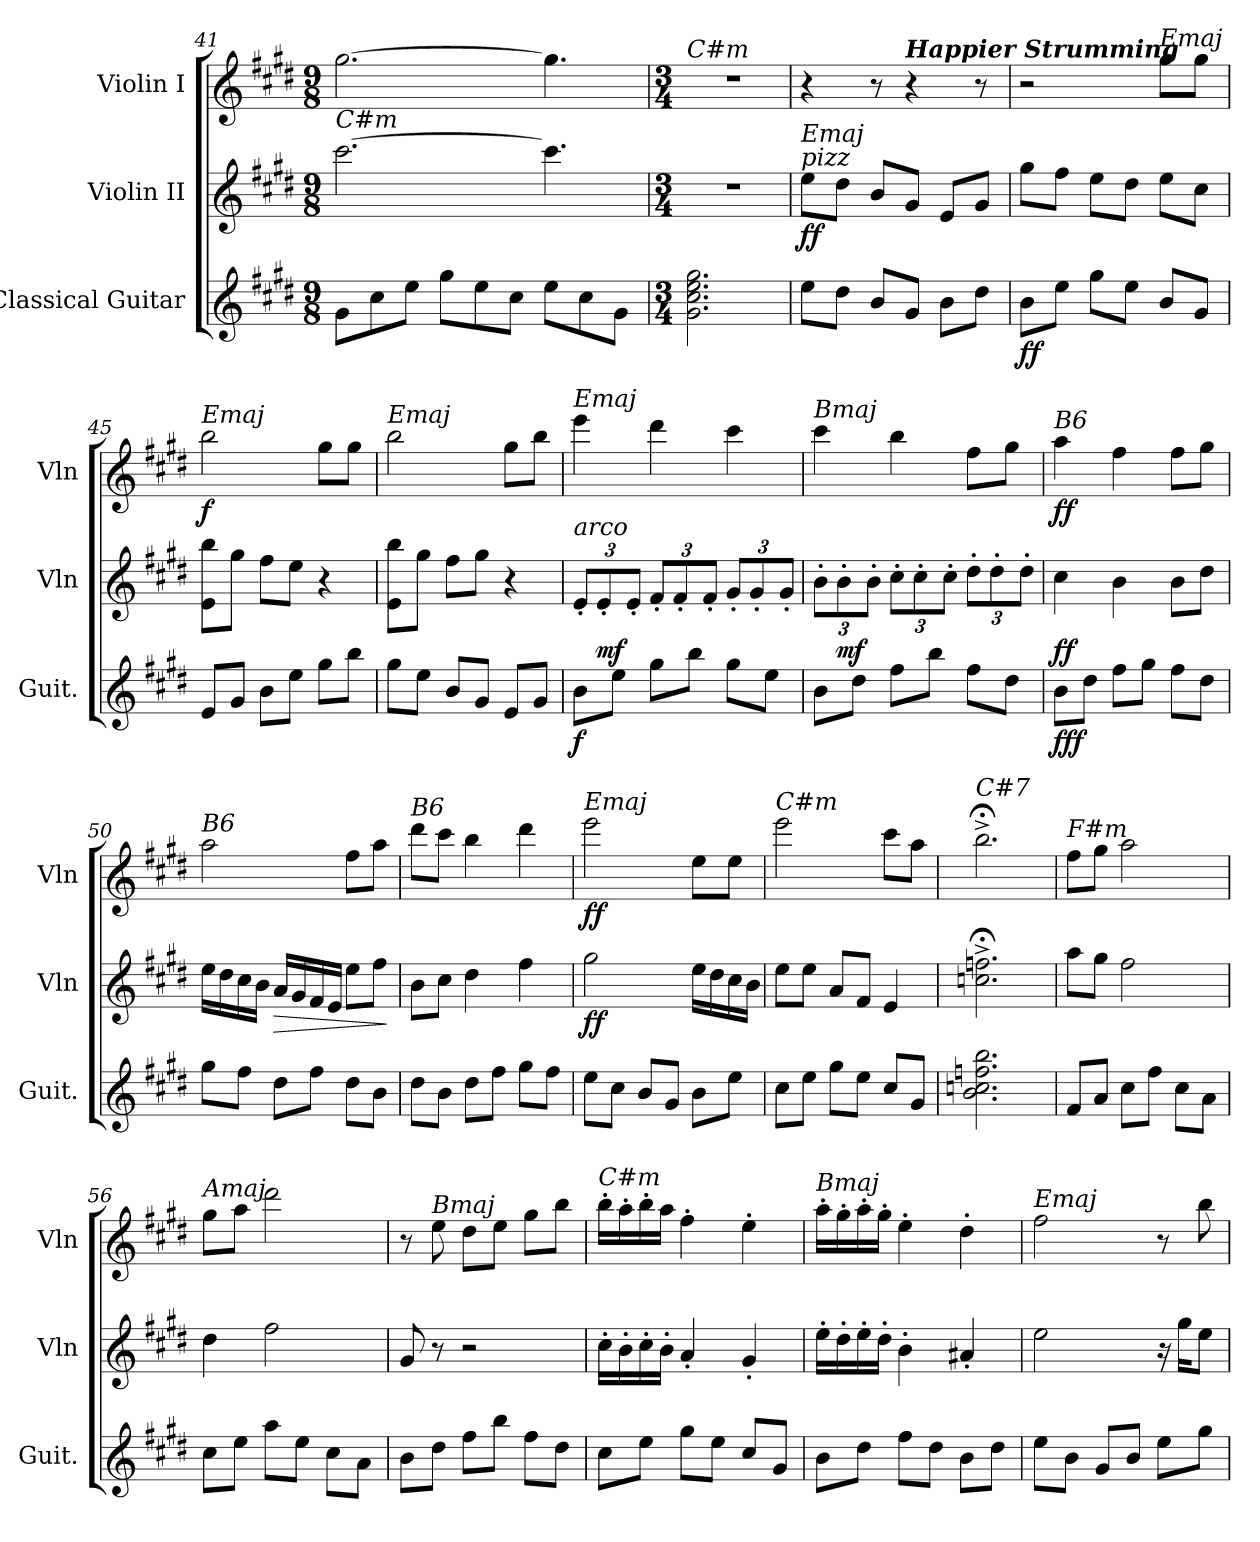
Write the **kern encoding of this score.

**kern	**dynam	**kern	**dynam	**kern	**dynam
*part3	*part3	*part2	*part2	*part1	*part1
*staff3	*staff3	*staff2	*staff2	*staff1	*staff1
*I"Classical Guitar	*	*I"Violin II	*	*I"Violin I	*
*I'Guit.	*	*I'Vln	*	*I'Vln	*
!!LO:PB:g=z
*clefG2	*	*clefG2	*	*clefG2	*
*k[f#c#g#d#]	*	*k[f#c#g#d#]	*	*k[f#c#g#d#]	*
*M9/8	*	*M9/8	*	*M9/8	*
=41	=41	=41	=41	=41	=41
!	!	!LO:TX:a:i:t=C#m	!	!	!
8g#\L	.	[2.ccc#\	.	[2.gg#\	.
8cc#\	.	.	.	.	.
8ee\J	.	.	.	.	.
8gg#\L	.	.	.	.	.
8ee\	.	.	.	.	.
8cc#\J	.	.	.	.	.
8ee\L	.	4.ccc#\]	.	4.gg#\]	.
8cc#\	.	.	.	.	.
8g#\J	.	.	.	.	.
=42	=42	=42	=42	=42	=42
*M3/4	*	*M3/4	*	*M3/4	*
!	!	!	!	!LO:TX:a:i:t=C#m	!
2.g#\ 2.cc#\ 2.ee\ 2.gg#\	.	2.r	.	2.r	.
=43	=43	=43	=43	=43	=43
!	!	!LO:TX:a:i:t=pizz	!	!	!
!	!	!LO:TX:a:i:t=Emaj	!	!	!
!	!	!	!LO:DY:b	!	!
8ee\L	.	8ee\L	ff	4r	.
8dd#\J	.	8dd#\J	.	.	.
8b/L	.	8b/L	.	8r	.
!	!	!	!	!LO:TX:a:Bi:t=Happier Strumming	!
8g#/J	.	8g#/J	.	4r	.
8b\L	.	8e/L	.	.	.
8dd#\J	.	8g#/J	.	8r	.
=44	=44	=44	=44	=44	=44
!	!LO:DY:b	!	!	!	!
8b\L	ff	8gg#\L	.	2r	.
8ee\J	.	8ff#\J	.	.	.
8gg#\L	.	8ee\L	.	.	.
8ee\J	.	8dd#\J	.	.	.
!	!	!	!	!LO:TX:a:i:t=Emaj	!
8b/L	.	8ee\L	.	8gg#\L	.
8g#/J	.	8cc#\J	.	8gg#\J	.
=45	=45	=45	=45	=45	=45
!	!	!	!	!LO:TX:a:i:t=Emaj	!
!	!	!	!	!	!LO:DY:b
8e/L	.	8e\ 8bb\L	.	2bb\	f
8g#/J	.	8gg#\J	.	.	.
8b\L	.	8ff#\L	.	.	.
8ee\J	.	8ee\J	.	.	.
8gg#\L	.	4r	.	8gg#\L	.
8bb\J	.	.	.	8gg#\J	.
=46	=46	=46	=46	=46	=46
!	!	!	!	!LO:TX:a:i:t=Emaj	!
8gg#\L	.	8e\ 8bb\L	.	2bb\	.
8ee\J	.	8gg#\J	.	.	.
8b/L	.	8ff#\L	.	.	.
8g#/J	.	8gg#\J	.	.	.
8e/L	.	4r	.	8gg#\L	.
8g#/J	.	.	.	8bb\J	.
!!LO:LB:g=z
=47	=47	=47	=47	=47	=47
*	*	*Xbrackettup	*	*	*
!	!	!	!	!LO:TX:a:i:t=Emaj	!
!	!	!LO:TX:a:i:t=arco	!	!	!
!	!LO:DY:b	!	!	!	!
8b\L	f	12e'/L	.	4eee\	.
!	!	!	!LO:DY:b	!	!
.	.	12e'/	mf	.	.
8ee\J	.	.	.	.	.
.	.	12e'/J	.	.	.
8gg#\L	.	12f#'/L	.	4ddd#\	.
.	.	12f#'/	.	.	.
8bb\J	.	.	.	.	.
.	.	12f#'/J	.	.	.
8gg#\L	.	12g#'/L	.	4ccc#\	.
.	.	12g#'/	.	.	.
8ee\J	.	.	.	.	.
.	.	12g#'/J	.	.	.
=48	=48	=48	=48	=48	=48
!	!	!	!	!LO:TX:a:i:t=Bmaj	!
8b\L	.	12b'\L	.	4ccc#\	.
!	!	!	!LO:DY:b	!	!
.	.	12b'\	mf	.	.
8dd#\J	.	.	.	.	.
.	.	12b'\J	.	.	.
8ff#\L	.	12cc#'\L	.	4bb\	.
.	.	12cc#'\	.	.	.
8bb\J	.	.	.	.	.
.	.	12cc#'\J	.	.	.
8ff#\L	.	12dd#'\L	.	8ff#\L	.
.	.	12dd#'\	.	.	.
8dd#\J	.	.	.	8gg#\J	.
.	.	12dd#'\J	.	.	.
=49	=49	=49	=49	=49	=49
!	!	!	!	!LO:TX:a:i:t=B6	!
!	!LO:DY:b	!	!LO:DY:b	!	!LO:DY:b
8b\L	fff	4cc#\	ff	4aa\	ff
8dd#\J	.	.	.	.	.
8ff#\L	.	4b\	.	4ff#\	.
8gg#\J	.	.	.	.	.
8ff#\L	.	8b\L	.	8ff#\L	.
8dd#\J	.	8dd#\J	.	8gg#\J	.
=50	=50	=50	=50	=50	=50
!	!	!	!	!LO:TX:a:i:t=B6	!
8gg#\L	.	16ee\LL	.	2aa\	.
.	.	16dd#\	.	.	.
8ff#\J	.	16cc#\	.	.	.
.	.	16b\JJ	.	.	.
!	!	!	!LO:HP:b	!	!
8dd#\L	.	16a/LL	>	.	.
.	.	16g#/	.	.	.
8ff#\J	.	16f#/	.	.	.
.	.	16e/JJ	.	.	.
8dd#\L	.	8ee\L	.	8ff#\L	.
8b\J	.	8ff#\J	.	8aa\J	.
.	.	.	]	.	.
!!LO:LB:g=z
=51	=51	=51	=51	=51	=51
!	!	!	!	!LO:TX:a:i:t=B6	!
8dd#\L	.	8b\L	.	8ddd#\L	.
8b\J	.	8cc#\J	.	8ccc#\J	.
8dd#\L	.	4dd#\	.	4bb\	.
8ff#\J	.	.	.	.	.
8gg#\L	.	4ff#\	.	4ddd#\	.
8ff#\J	.	.	.	.	.
=52	=52	=52	=52	=52	=52
!	!	!	!	!LO:TX:a:i:t=Emaj	!
!	!	!	!LO:DY:b	!	!LO:DY:b
8ee\L	.	2gg#\	ff	2eee\	ff
8cc#\J	.	.	.	.	.
8b/L	.	.	.	.	.
8g#/J	.	.	.	.	.
8b\L	.	16ee\LL	.	8ee\L	.
.	.	16dd#\	.	.	.
8ee\J	.	16cc#\	.	8ee\J	.
.	.	16b\JJ	.	.	.
=53	=53	=53	=53	=53	=53
!	!	!	!	!LO:TX:a:i:t=C#m	!
8cc#\L	.	8ee\L	.	2eee\	.
8ee\J	.	8ee\J	.	.	.
8gg#\L	.	8a/L	.	.	.
8ee\J	.	8f#/J	.	.	.
8cc#/L	.	4e/	.	8ccc#\L	.
8g#/J	.	.	.	8aa\J	.
=54	=54	=54	=54	=54	=54
!	!	!	!	!LO:TX:a:i:t=C#7	!
2.b\ 2.ccn\ 2.ffn\ 2.bb\	.	2.ccn\;<^ 2.ffn\;<^	.	2.bb;<^\	.
=55	=55	=55	=55	=55	=55
!	!	!	!	!LO:TX:a:i:t=F#m	!
8f#/L	.	8aa\L	.	8ff#\L	.
8a/J	.	8gg#\J	.	8gg#\J	.
8cc#\L	.	2ff#\	.	2aa\	.
8ff#\J	.	.	.	.	.
8cc#\L	.	.	.	.	.
8a\J	.	.	.	.	.
=56	=56	=56	=56	=56	=56
!	!	!	!	!LO:TX:a:i:t=Amaj	!
8cc#\L	.	4dd#\	.	8gg#\L	.
8ee\J	.	.	.	8aa\J	.
8aa\L	.	2ff#\	.	2ddd#\	.
8ee\J	.	.	.	.	.
8cc#\L	.	.	.	.	.
8a\J	.	.	.	.	.
!!LO:PB:g=z
=57	=57	=57	=57	=57	=57
8b\L	.	8g#/	.	8r	.
!	!	!	!	!LO:TX:a:i:t=Bmaj	!
8dd#\J	.	8r	.	8ee\	.
8ff#\L	.	2r	.	8dd#\L	.
8bb\J	.	.	.	8ee\J	.
8ff#\L	.	.	.	8gg#\L	.
8dd#\J	.	.	.	8bb\J	.
=58	=58	=58	=58	=58	=58
!	!	!	!	!LO:TX:a:i:t=C#m	!
8cc#\L	.	16cc#'\LL	.	16bb'\LL	.
.	.	16b'\	.	16aa'\	.
8ee\J	.	16cc#'\	.	16bb'\	.
.	.	16b'\JJ	.	16aa\JJ	.
8gg#\L	.	4a'/	.	4ff#'\	.
8ee\J	.	.	.	.	.
8cc#/L	.	4g#'/	.	4ee'\	.
8g#/J	.	.	.	.	.
=59	=59	=59	=59	=59	=59
!	!	!	!	!LO:TX:a:i:t=Bmaj	!
8b\L	.	16ee'\LL	.	16aa'\LL	.
.	.	16dd#'\	.	16gg#'\	.
8dd#\J	.	16ee'\	.	16aa'\	.
.	.	16dd#'\JJ	.	16gg#'\JJ	.
8ff#\L	.	4b'\	.	4ee'\	.
8dd#\J	.	.	.	.	.
8b\L	.	4a#X'/	.	4dd#'\	.
8dd#\J	.	.	.	.	.
=60	=60	=60	=60	=60	=60
!	!	!	!	!LO:TX:a:i:t=Emaj	!
8ee\L	.	2ee\	.	2ff#\	.
8b\J	.	.	.	.	.
8g#/L	.	.	.	.	.
8b/J	.	.	.	.	.
8ee\L	.	16r	.	8r	.
.	.	16gg#\KL	.	.	.
8gg#\J	.	8ee\J	.	8bb\	.
=	=	=	=	=	=
*-	*-	*-	*-	*-	*-
